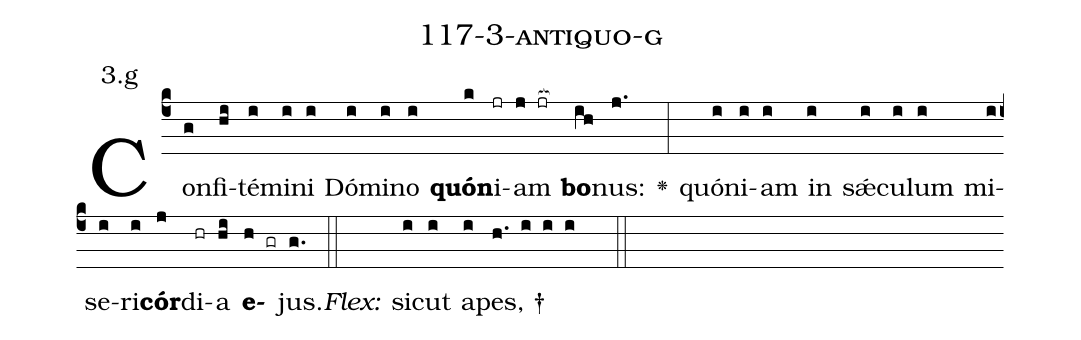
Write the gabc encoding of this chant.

name: 117-3-antiquo-g;
annotation: 3.g;
%%
(c4)Con(g)fi(hi)té(i)mi(i)ni(i) Dó(i)mi(i)no(i) <b>quón</b>(k)i(jr)am(j jr[ocb:1{]) <b>bo</b>(ih[ocb:0}])nus:(j.) <v>\greheightstar</v>(:) quón(i)i(i)am(i) in(i) sǽ(i)cu(i)lum(i) mi(i)se(i)ri(i)<b>cór</b>(j)di(hr)a(hi) <b>e</b>(h gr)jus.(g.) (::)
<i>Flex:</i>()  sic(i)ut(i) a(i)pes, †(h. i i i  ::)

%E(i) u(i) o(j) u(hi) a(h) e.(g.) (::)
